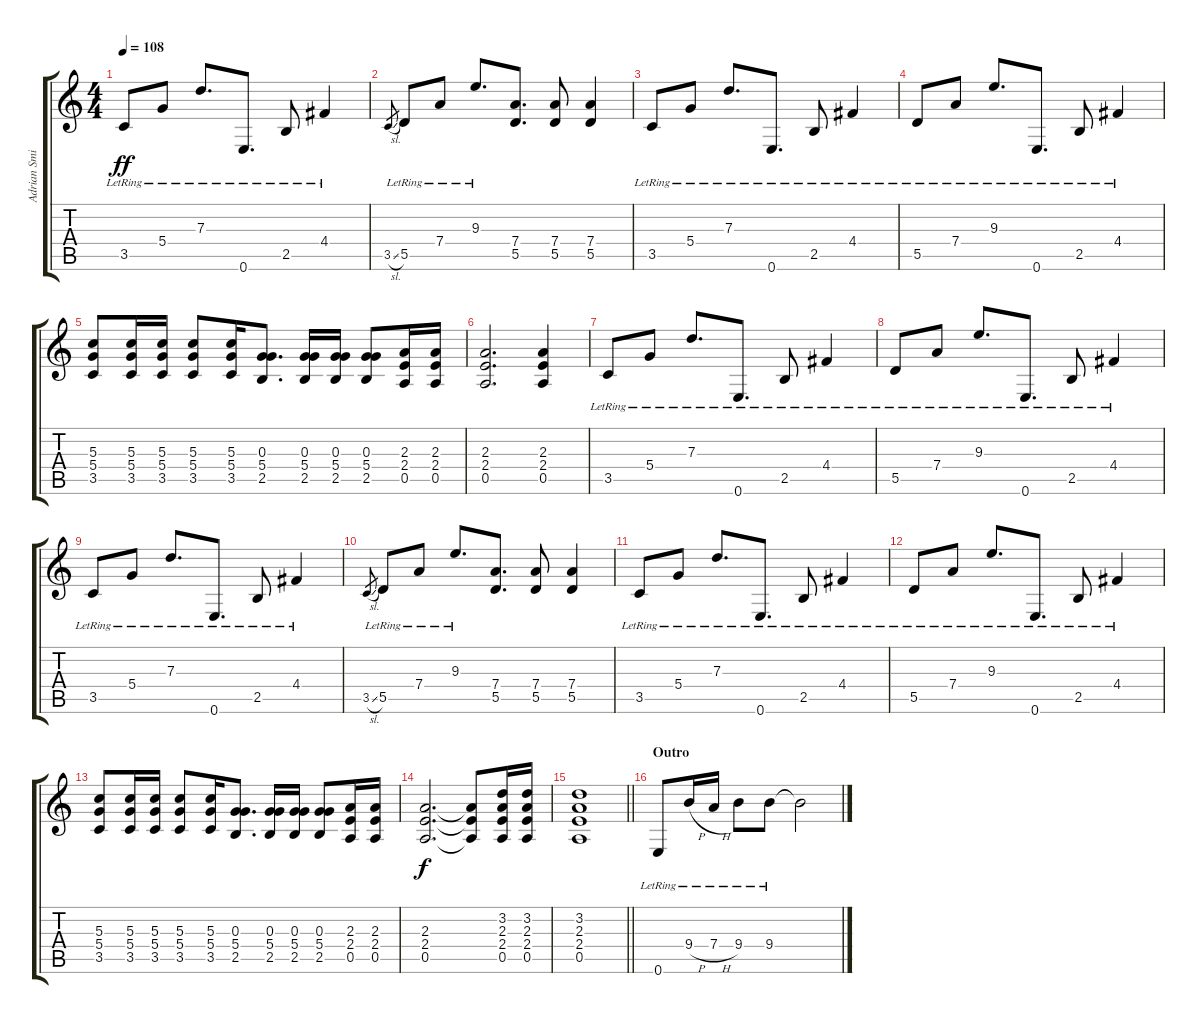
\track ("Adrian Smith" "Adrian Smi") {instrument overdrivenguitar}
\staff {score tabs}
\tuning (E4 B3 G3 D3 A2 E2) {hide}
\ts (4 4)
\tempo 108
\clef g2
\ks c
3.5{lr}.8{dy ff} 5.4{lr}.8 7.3{lr}.8{d} 0.6{lr}.8{d} 2.5{lr}.8 4.4{lr}.4 |
3.5{sl}.8{gr} 5.5{lr}.8 7.4{lr}.8 9.3{lr}.8{d} (7.4 5.5).8{d} (7.4 5.5).8 (7.4 5.5).4 |
3.5{lr}.8 5.4{lr}.8 7.3{lr}.8{d} 0.6{lr}.8{d} 2.5{lr}.8 4.4{lr}.4 |
5.5{lr}.8 7.4{lr}.8 9.3{lr}.8{d} 0.6{lr}.8{d} 2.5{lr}.8 4.4{lr}.4 |
(5.3 5.4 3.5).8 (5.3 5.4 3.5).16 (5.3 5.4 3.5).16 (5.3 5.4 3.5).8 (5.3 5.4 3.5).16 (0.3 5.4 2.5).8{d} (0.3 5.4 2.5).16 (0.3 5.4 2.5).16 (0.3 5.4 2.5).8 (2.3 2.4 0.5).16 (2.3 2.4 0.5).16 |
(2.3 2.4 0.5).2{d} (2.3 2.4 0.5).4 |
3.5{lr}.8 5.4{lr}.8 7.3{lr}.8{d} 0.6{lr}.8{d} 2.5{lr}.8 4.4{lr}.4 |
5.5{lr}.8 7.4{lr}.8 9.3{lr}.8{d} 0.6{lr}.8{d} 2.5{lr}.8 4.4{lr}.4 |
3.5{lr}.8 5.4{lr}.8 7.3{lr}.8{d} 0.6{lr}.8{d} 2.5{lr}.8 4.4{lr}.4 |
3.5{sl}.8{gr} 5.5{lr}.8 7.4{lr}.8 9.3{lr}.8{d} (7.4 5.5).8{d} (7.4 5.5).8 (7.4 5.5).4 |
3.5{lr}.8 5.4{lr}.8 7.3{lr}.8{d} 0.6{lr}.8{d} 2.5{lr}.8 4.4{lr}.4 |
5.5{lr}.8 7.4{lr}.8 9.3{lr}.8{d} 0.6{lr}.8{d} 2.5{lr}.8 4.4{lr}.4 |
(5.3 5.4 3.5).8 (5.3 5.4 3.5).16 (5.3 5.4 3.5).16 (5.3 5.4 3.5).8 (5.3 5.4 3.5).16 (0.3 5.4 2.5).8{d} (0.3 5.4 2.5).16 (0.3 5.4 2.5).16 (0.3 5.4 2.5).8 (2.3 2.4 0.5).16 (2.3 2.4 0.5).16 |
(2.3 2.4 0.5).2{d dy f} (2.3{t} 2.4{t} 0.5{t}).8 (3.2 2.3 2.4 0.5).16 (3.2 2.3 2.4 0.5).16 |
\barLineRight lightlight
(3.2 2.3 2.4 0.5).1 |
\section ("" "Outro")
0.6{lr}.8 9.4{h lr}.16 7.4{h lr}.16 9.4{lr}.8 9.4{lr}.8 9.4{t}.2
